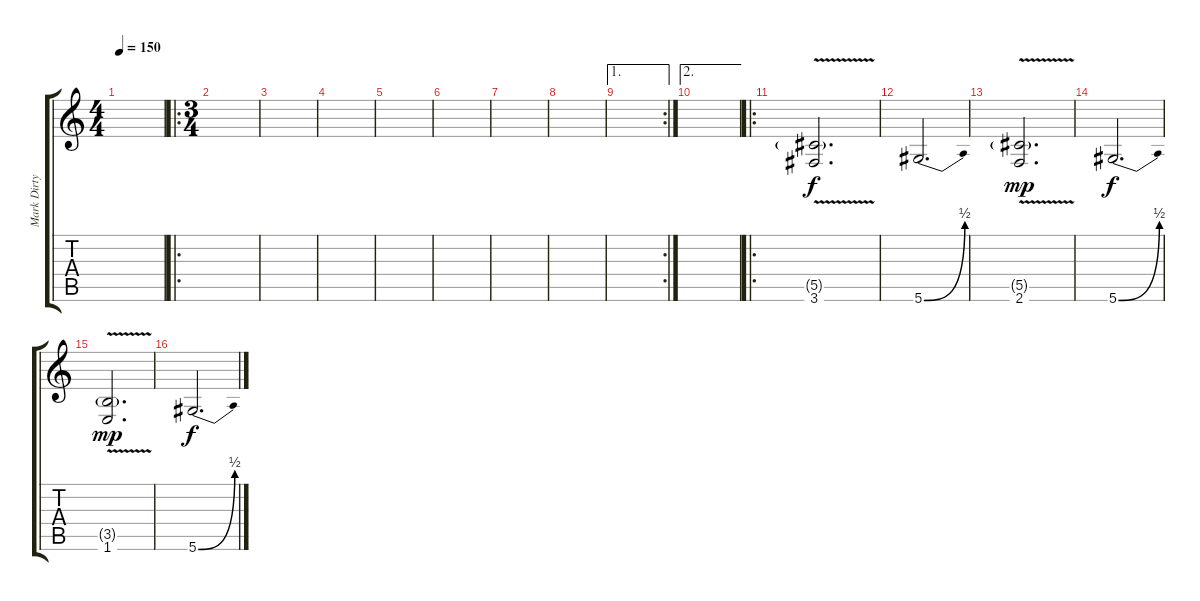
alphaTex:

\track ("Mark Dirty" "Mark Dirty") {instrument distortionguitar}
\staff {score tabs}
\tuning (Eb4 Bb3 Gb3 Db3 Ab2 Eb2) {hide}
\ts (4 4)
\tempo 150
\clef g2
\ks c
|
\ro
\ts (3 4)
|
|
|
|
|
|
|
\ae 1
\rc 2
|
\ae 2
|
\ro
(5.5{g} 3.6{v}).2{d} |
5.6{be (bend 0 0 60 2)}.2{d dy f} |
(5.5{g} 2.6{v}).2{d dy mp} |
5.6{be (bend 0 0 60 2)}.2{d dy f} |
(3.5{g} 1.6{v}).2{d dy mp} |
5.6{be (bend 0 0 60 2)}.2{d dy f}
